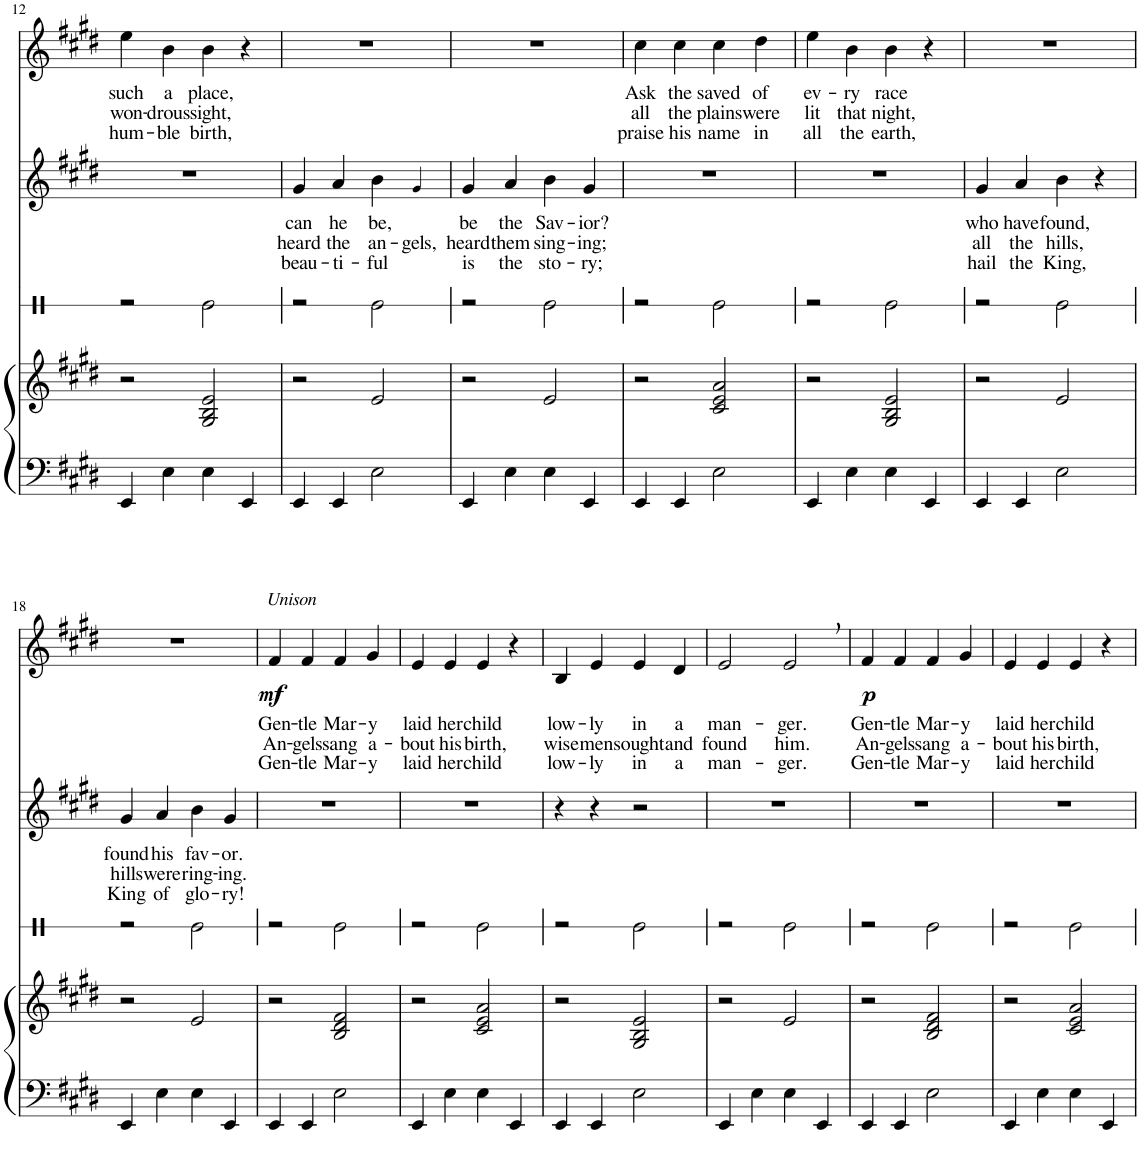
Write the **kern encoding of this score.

**kern	**kern	**kern	**kern	**text	**text	**text	**kern	**text	**text	**text	**dynam
*part4	*part4	*part3	*part2	*part2	*part2	*part2	*part1	*part1	*part1	*part1	*part1
*staff5	*staff4	*staff3	*staff2	*staff2	*staff2	*staff2	*staff1	*staff1	*staff1	*staff1	*staff1
*I"Piano	*	*I"Finger Cymbals	*I"Echo Choir	*	*	*	*I"Main Choir	*	*	*	*
*I'Pno	*	*	*I'Ch	*	*	*	*I'Ch	*	*	*	*
!!LO:PB:g=z
*clefF4	*clefG2	*clefX	*clefG2	*	*	*	*clefG2	*	*	*	*
*k[f#c#g#d#]	*k[f#c#g#d#]	*k[]	*k[f#c#g#d#]	*	*	*	*k[f#c#g#d#]	*	*	*	*
*M4/4	*M4/4	*M4/4	*M4/4	*	*	*	*M4/4	*	*	*	*
=12	=12	=12	=12	=12	=12	=12	=12	=12	=12	=12	=12
!	!	!	!	!	!	!	!	!LO:LY:b	!LO:LY:b	!LO:LY:b	!
4EE/	2r	2r	1r	.	.	.	4ee\	such	won-	hum-	.
!	!	!	!	!	!	!	!	!LO:LY:b	!LO:LY:b	!LO:LY:b	!
4E\	.	.	.	.	.	.	4b\	a	drous	ble	.
!	!	!	!	!	!	!	!	!LO:LY:b	!LO:LY:b	!LO:LY:b	!
4E\	2G#/ 2B/ 2e/	2Re\	.	.	.	.	4b\	place,	sight,	birth,	.
4EE/	.	.	.	.	.	.	4r	.	.	.	.
=13	=13	=13	=13	=13	=13	=13	=13	=13	=13	=13	=13
!	!	!	!	!LO:LY:b	!LO:LY:b	!LO:LY:b	!	!	!	!	!
4EE/	2r	2r	4g#/	can	heard	beau-	1r	.	.	.	.
!	!	!	!	!LO:LY:b	!LO:LY:b	!LO:LY:b	!	!	!	!	!
4EE/	.	.	4a/	he	the	ti-	.	.	.	.	.
!	!	!	!	!LO:LY:b	!LO:LY:b	!LO:LY:b	!	!	!	!	!
2E\	2e/	2Re\	4b\	be,	an-	ful	.	.	.	.	.
!	!	!	!	!	!LO:LY:b	!	!	!	!	!	!
.	.	.	4g#!/	.	gels,	.	.	.	.	.	.
=14	=14	=14	=14	=14	=14	=14	=14	=14	=14	=14	=14
!	!	!	!	!LO:LY:b	!LO:LY:b	!LO:LY:b	!	!	!	!	!
4EE/	2r	2r	4g#/	be	heard	is	1r	.	.	.	.
!	!	!	!	!LO:LY:b	!LO:LY:b	!LO:LY:b	!	!	!	!	!
4E\	.	.	4a/	the	them	the	.	.	.	.	.
!	!	!	!	!LO:LY:b	!LO:LY:b	!LO:LY:b	!	!	!	!	!
4E\	2e/	2Re\	4b\	Sav-	sing-	sto-	.	.	.	.	.
!	!	!	!	!LO:LY:b	!LO:LY:b	!LO:LY:b	!	!	!	!	!
4EE/	.	.	4g#/	ior?	ing;	ry;	.	.	.	.	.
=15	=15	=15	=15	=15	=15	=15	=15	=15	=15	=15	=15
!	!	!	!	!	!	!	!	!LO:LY:b	!LO:LY:b	!LO:LY:b	!
4EE/	2r	2r	1r	.	.	.	4cc#\	Ask	all	praise	.
!	!	!	!	!	!	!	!	!LO:LY:b	!LO:LY:b	!LO:LY:b	!
4EE/	.	.	.	.	.	.	4cc#\	the	the	his	.
!	!	!	!	!	!	!	!	!LO:LY:b	!LO:LY:b	!LO:LY:b	!
2E\	2c#/ 2e/ 2a/	2Re\	.	.	.	.	4cc#\	saved	plains	name	.
!	!	!	!	!	!	!	!	!LO:LY:b	!LO:LY:b	!LO:LY:b	!
.	.	.	.	.	.	.	4dd#\	of	were	in	.
=16	=16	=16	=16	=16	=16	=16	=16	=16	=16	=16	=16
!	!	!	!	!	!	!	!	!LO:LY:b	!LO:LY:b	!LO:LY:b	!
4EE/	2r	2r	1r	.	.	.	4ee\	ev-	lit	all	.
!	!	!	!	!	!	!	!	!LO:LY:b	!LO:LY:b	!LO:LY:b	!
4E\	.	.	.	.	.	.	4b\	ry	that	the	.
!	!	!	!	!	!	!	!	!LO:LY:b	!LO:LY:b	!LO:LY:b	!
4E\	2G#/ 2B/ 2e/	2Re\	.	.	.	.	4b\	race	night,	earth,	.
4EE/	.	.	.	.	.	.	4r	.	.	.	.
=17	=17	=17	=17	=17	=17	=17	=17	=17	=17	=17	=17
!	!	!	!	!LO:LY:b	!LO:LY:b	!LO:LY:b	!	!	!	!	!
4EE/	2r	2r	4g#/	who	all	hail	1r	.	.	.	.
!	!	!	!	!LO:LY:b	!LO:LY:b	!LO:LY:b	!	!	!	!	!
4EE/	.	.	4a/	have	the	the	.	.	.	.	.
!	!	!	!	!LO:LY:b	!LO:LY:b	!LO:LY:b	!	!	!	!	!
2E\	2e/	2Re\	4b\	found,	hills,	King,	.	.	.	.	.
.	.	.	4r	.	.	.	.	.	.	.	.
!!LO:LB:g=z
=18	=18	=18	=18	=18	=18	=18	=18	=18	=18	=18	=18
!	!	!	!	!LO:LY:b	!LO:LY:b	!LO:LY:b	!	!	!	!	!
4EE/	2r	2r	4g#/	found	hills	King	1r	.	.	.	.
!	!	!	!	!LO:LY:b	!LO:LY:b	!LO:LY:b	!	!	!	!	!
4E\	.	.	4a/	his	were	of	.	.	.	.	.
!	!	!	!	!LO:LY:b	!LO:LY:b	!LO:LY:b	!	!	!	!	!
4E\	2e/	2Re\	4b\	fav-	ring-	glo-	.	.	.	.	.
!	!	!	!	!LO:LY:b	!LO:LY:b	!LO:LY:b	!	!	!	!	!
4EE/	.	.	4g#/	or.	ing.	ry!	.	.	.	.	.
=19	=19	=19	=19	=19	=19	=19	=19	=19	=19	=19	=19
!	!	!	!	!	!	!	!LO:TX:a:i:t=Unison	!	!	!	!
!	!	!	!	!	!	!	!	!LO:LY:b	!LO:LY:b	!LO:LY:b	!LO:DY:b
4EE/	2r	2r	1r	.	.	.	4f#/	Gen-	An-	Gen-	mf
!	!	!	!	!	!	!	!	!LO:LY:b	!LO:LY:b	!LO:LY:b	!
4EE/	.	.	.	.	.	.	4f#/	tle	gels	tle	.
!	!	!	!	!	!	!	!	!LO:LY:b	!LO:LY:b	!LO:LY:b	!
2E\	2B/ 2d#/ 2f#/	2Re\	.	.	.	.	4f#/	Mar-	sang	Mar-	.
!	!	!	!	!	!	!	!	!LO:LY:b	!LO:LY:b	!LO:LY:b	!
.	.	.	.	.	.	.	4g#/	y	a-	y	.
=20	=20	=20	=20	=20	=20	=20	=20	=20	=20	=20	=20
!	!	!	!	!	!	!	!	!LO:LY:b	!LO:LY:b	!LO:LY:b	!
4EE/	2r	2r	1r	.	.	.	4e/	laid	bout	laid	.
!	!	!	!	!	!	!	!	!LO:LY:b	!LO:LY:b	!LO:LY:b	!
4E\	.	.	.	.	.	.	4e/	her	his	her	.
!	!	!	!	!	!	!	!	!LO:LY:b	!LO:LY:b	!LO:LY:b	!
4E\	2c#/ 2e/ 2a/	2Re\	.	.	.	.	4e/	child	birth,	child	.
4EE/	.	.	.	.	.	.	4r	.	.	.	.
=21	=21	=21	=21	=21	=21	=21	=21	=21	=21	=21	=21
!	!	!	!	!	!	!	!	!LO:LY:b	!LO:LY:b	!LO:LY:b	!
4EE/	2r	2r	4r	.	.	.	4B/	low-	wise	low-	.
!	!	!	!	!	!	!	!	!LO:LY:b	!LO:LY:b	!LO:LY:b	!
4EE/	.	.	4r	.	.	.	4e/	ly	men	ly	.
!	!	!	!	!	!	!	!	!LO:LY:b	!LO:LY:b	!LO:LY:b	!
2E\	2G#/ 2B/ 2e/	2Re\	2r	.	.	.	4e/	in	sought	in	.
!	!	!	!	!	!	!	!	!LO:LY:b	!LO:LY:b	!LO:LY:b	!
.	.	.	.	.	.	.	4d#/	a	and	a	.
=22	=22	=22	=22	=22	=22	=22	=22	=22	=22	=22	=22
!	!	!	!	!	!	!	!	!LO:LY:b	!LO:LY:b	!LO:LY:b	!
4EE/	2r	2r	1r	.	.	.	2e/	man-	found	man-	.
4E\	.	.	.	.	.	.	.	.	.	.	.
!	!	!	!	!	!	!	!	!LO:LY:b	!LO:LY:b	!LO:LY:b	!
4E\	2e/	2Re\	.	.	.	.	2e,/	ger.	him.	ger.	.
4EE/	.	.	.	.	.	.	.	.	.	.	.
=23	=23	=23	=23	=23	=23	=23	=23	=23	=23	=23	=23
!	!	!	!	!	!	!	!	!LO:LY:b	!LO:LY:b	!LO:LY:b	!LO:DY:b
4EE/	2r	2r	1r	.	.	.	4f#/	Gen-	An-	Gen-	p
!	!	!	!	!	!	!	!	!LO:LY:b	!LO:LY:b	!LO:LY:b	!
4EE/	.	.	.	.	.	.	4f#/	tle	gels	tle	.
!	!	!	!	!	!	!	!	!LO:LY:b	!LO:LY:b	!LO:LY:b	!
2E\	2B/ 2d#/ 2f#/	2Re\	.	.	.	.	4f#/	Mar-	sang	Mar-	.
!	!	!	!	!	!	!	!	!LO:LY:b	!LO:LY:b	!LO:LY:b	!
.	.	.	.	.	.	.	4g#/	y	a-	y	.
=24	=24	=24	=24	=24	=24	=24	=24	=24	=24	=24	=24
!	!	!	!	!	!	!	!	!LO:LY:b	!LO:LY:b	!LO:LY:b	!
4EE/	2r	2r	1r	.	.	.	4e/	laid	bout	laid	.
!	!	!	!	!	!	!	!	!LO:LY:b	!LO:LY:b	!LO:LY:b	!
4E\	.	.	.	.	.	.	4e/	her	his	her	.
!	!	!	!	!	!	!	!	!LO:LY:b	!LO:LY:b	!LO:LY:b	!
4E\	2c#/ 2e/ 2a/	2Re\	.	.	.	.	4e/	child	birth,	child	.
4EE/	.	.	.	.	.	.	4r	.	.	.	.
=	=	=	=	=	=	=	=	=	=	=	=
*-	*-	*-	*-	*-	*-	*-	*-	*-	*-	*-	*-
